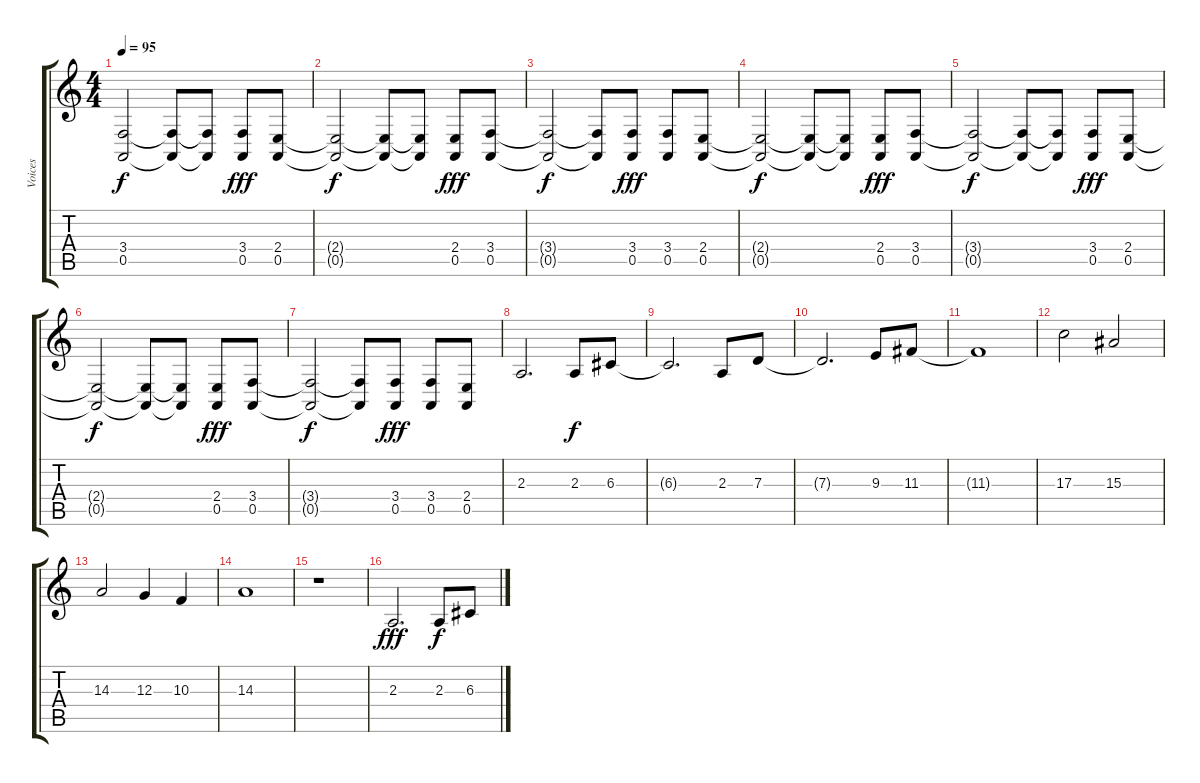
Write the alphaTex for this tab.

\track ("Voices" "Voices") {instrument choiraahs}
\staff {score tabs}
\tuning (E4 B3 G3 D3 A2 E2) {hide}
\ts (4 4)
\tempo 95
\clef g2
\ks c
(3.4{t} 0.5{t}).2{dy f} (3.4{t} 0.5{t}).8 (3.4{t} 0.5{t}).8 (3.4 0.5).8{dy fff} (2.4 0.5).8 |
(2.4{t} 0.5{t}).2{dy f} (2.4{t} 0.5{t}).8 (2.4{t} 0.5{t}).8 (2.4 0.5).8{dy fff} (3.4 0.5).8 |
(3.4{t} 0.5{t}).2{dy f} (3.4{t} 0.5{t}).8 (3.4 0.5).8{dy fff} (3.4 0.5).8 (2.4 0.5).8 |
(2.4{t} 0.5{t}).2{dy f} (2.4{t} 0.5{t}).8 (2.4{t} 0.5{t}).8 (2.4 0.5).8{dy fff} (3.4 0.5).8 |
(3.4{t} 0.5{t}).2{dy f} (3.4{t} 0.5{t}).8 (3.4{t} 0.5{t}).8 (3.4 0.5).8{dy fff} (2.4 0.5).8 |
(2.4{t} 0.5{t}).2{dy f} (2.4{t} 0.5{t}).8 (2.4{t} 0.5{t}).8 (2.4 0.5).8{dy fff} (3.4 0.5).8 |
(3.4{t} 0.5{t}).2{dy f} (3.4{t} 0.5{t}).8 (3.4 0.5).8{dy fff} (3.4 0.5).8 (2.4 0.5).8 |
2.3.2{d} 2.3.8{dy f} 6.3.8 |
6.3{t}.2{d} 2.3.8 7.3.8 |
7.3{t}.2{d} 9.3.8 11.3.8 |
11.3{t}.1 |
17.3.2 15.3.2 |
14.3.2 12.3.4 10.3.4 |
14.3.1 |
r.1 |
2.3.2{d dy fff} 2.3.8{dy f} 6.3.8
